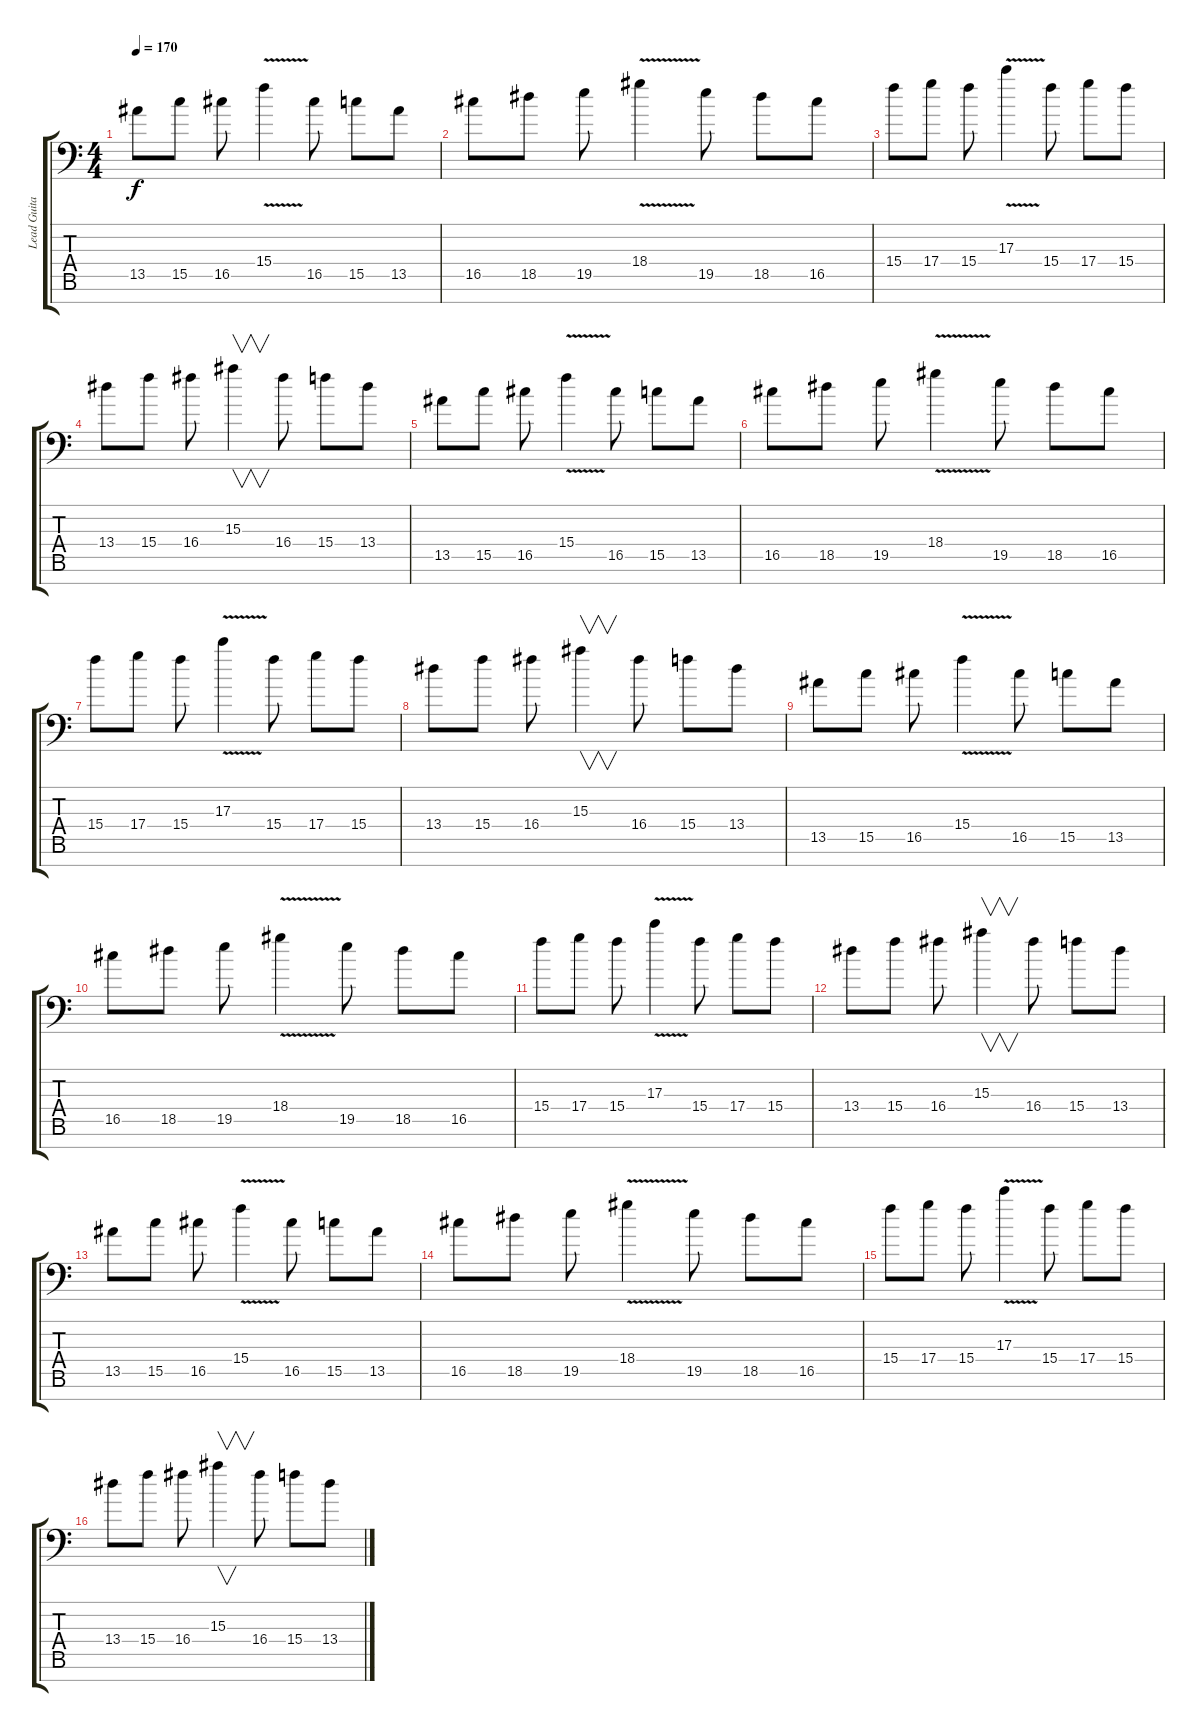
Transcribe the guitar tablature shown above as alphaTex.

\track ("Lead Guitar" "Lead Guita") {instrument distortionguitar}
\staff {score tabs}
\tuning (E4 B3 G3 D3 A2 E2 A1) {hide}
\ts (4 4)
\tempo 170
\clef f4
\ks c
13.5.8{dy f} 15.5.8 16.5.8 15.4{v}.4 16.5.8 15.5.8 13.5.8 |
16.5.8 18.5.8 19.5.8 18.4{v}.4 19.5.8 18.5.8 16.5.8 |
15.4.8 17.4.8 15.4.8 17.3{v}.4 15.4.8 17.4.8 15.4.8 |
13.4.8 15.4.8 16.4.8 15.3.4{v} 16.4.8 15.4.8 13.4.8 |
13.5.8 15.5.8 16.5.8 15.4{v}.4 16.5.8 15.5.8 13.5.8 |
16.5.8 18.5.8 19.5.8 18.4{v}.4 19.5.8 18.5.8 16.5.8 |
15.4.8 17.4.8 15.4.8 17.3{v}.4 15.4.8 17.4.8 15.4.8 |
13.4.8 15.4.8 16.4.8 15.3.4{v} 16.4.8 15.4.8 13.4.8 |
13.5.8 15.5.8 16.5.8 15.4{v}.4 16.5.8 15.5.8 13.5.8 |
16.5.8 18.5.8 19.5.8 18.4{v}.4 19.5.8 18.5.8 16.5.8 |
15.4.8 17.4.8 15.4.8 17.3{v}.4 15.4.8 17.4.8 15.4.8 |
13.4.8 15.4.8 16.4.8 15.3.4{v} 16.4.8 15.4.8 13.4.8 |
13.5.8 15.5.8 16.5.8 15.4{v}.4 16.5.8 15.5.8 13.5.8 |
16.5.8 18.5.8 19.5.8 18.4{v}.4 19.5.8 18.5.8 16.5.8 |
15.4.8 17.4.8 15.4.8 17.3{v}.4 15.4.8 17.4.8 15.4.8 |
13.4.8 15.4.8 16.4.8 15.3.4{v} 16.4.8 15.4.8 13.4.8
